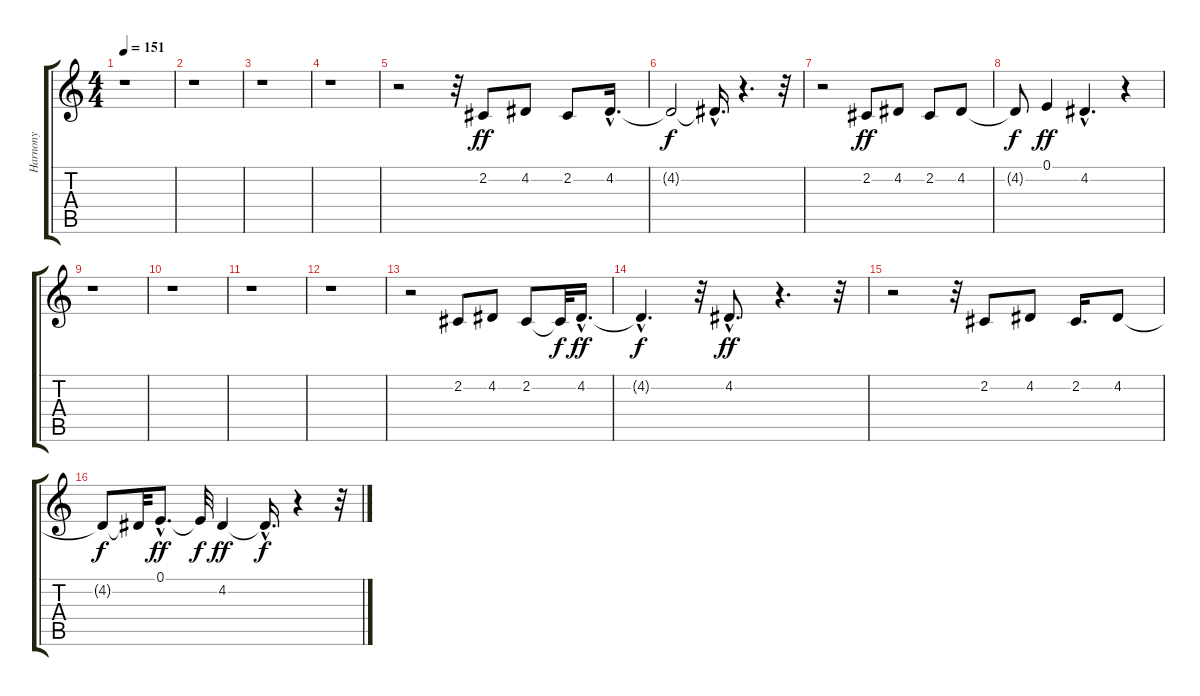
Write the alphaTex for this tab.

\track ("Harnony" "Harnony") {instrument tangoaccordion}
\staff {score tabs}
\tuning (E4 B3 G3 D3 A2 E2) {hide}
\ts (4 4)
\tempo 151
\clef g2
\ks c
r.1{dy f} |
r.1 |
r.1 |
r.1 |
r.2 r.32 2.2.8{dy ff} 4.2.8 2.2.8 4.2{hac}.16{d} |
4.2{t}.2{dy f} 4.2{hac t}.16{d} r.4{d} r.32 |
r.2 2.2.8{dy ff} 4.2.8 2.2.8 4.2.8 |
4.2{t}.8{dy f} 0.1.4{dy ff} 4.2{hac}.4{d} r.4 |
r.1 |
r.1 |
r.1 |
r.1 |
r.2 2.2.8 4.2.8 2.2.8 2.2{t}.32{dy f} 4.2{hac}.16{d dy ff} |
4.2{hac t}.4{d dy f} r.32 4.2{hac}.8{d dy ff} r.4{d} r.32 |
r.2 r.32 2.2.8 4.2.8 2.2.16{d} 4.2.8 |
4.2{t}.8{dy f} 4.2{t}.32 0.1{hac}.8{d dy ff} 0.1{t}.32{dy f} 4.2.4{dy ff} 4.2{hac t}.16{d dy f} r.4 r.32
